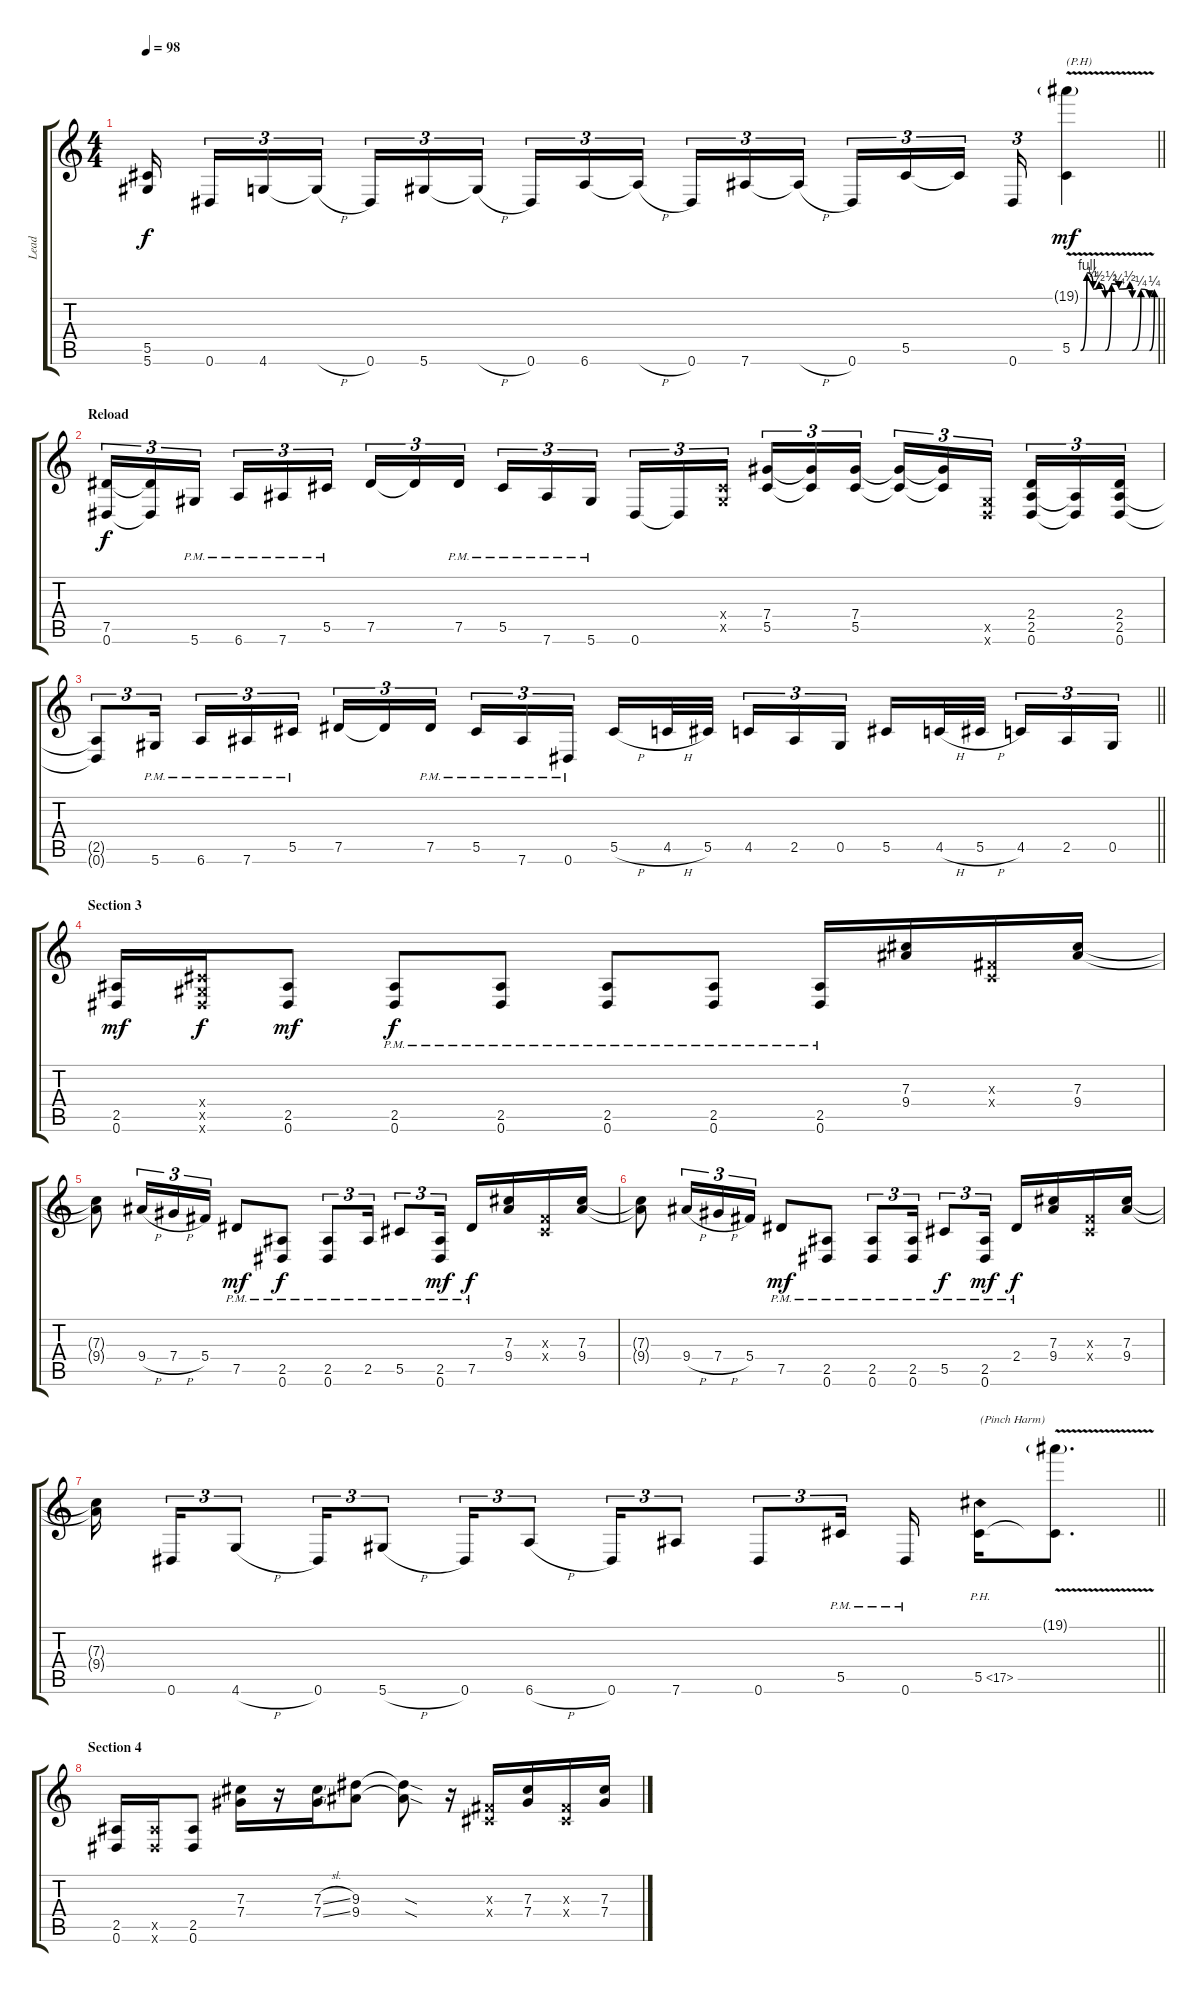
\track ("Lead" "Lead") {instrument distortionguitar}
\staff {score tabs}
\tuning (Eb4 Bb3 Gb3 Db3 Ab2 Eb2) {hide}
\ts (4 4)
\tempo 98
\clef g2
\barLineRight lightlight
\ks c
(5.5{t} 5.6{t}).16{dy f beam splitsecondary} 0.6.16{tu (3 2)} 4.6.16{tu (3 2)} 4.6{h t}.16{tu (3 2) beam splitsecondary} 0.6.16{tu (3 2)} 5.6.16{tu (3 2)} 5.6{h t}.16{tu (3 2) beam splitsecondary} 0.6.16{tu (3 2)} 6.6.16{tu (3 2)} 6.6{h t}.16{tu (3 2) beam splitsecondary} 0.6.16{tu (3 2)} 7.6.16{tu (3 2)} 7.6{h t}.16{tu (3 2) beam splitsecondary} 0.6.16{tu (3 2)} 5.5.16{tu (3 2)} 5.5{t}.16{tu (3 2) beam splitsecondary} 0.6.16{tu (3 2)} (19.1{v g} 5.5{be (custom 0 0 5 4 10 1 15 2 20 0 25 2 31 1 40 2 42 0 49 1 56 0 60 1)}).4{txt "(P.H)" dy mf} |
\section ("" "Reload")
(7.5 0.6).16{tu (3 2) dy f} (7.5{t} 0.6{t}).16{tu (3 2)} 5.6{pm}.16{tu (3 2) beam splitsecondary} 6.6{pm}.16{tu (3 2)} 7.6{pm}.16{tu (3 2)} 5.5{pm}.16{tu (3 2)} 7.5.16{tu (3 2)} 7.5{t}.16{tu (3 2)} 7.5{pm}.16{tu (3 2) beam splitsecondary} 5.5{pm}.16{tu (3 2)} 7.6{pm}.16{tu (3 2)} 5.6{pm}.16{tu (3 2)} 0.6.16{tu (3 2)} 0.6{t}.16{tu (3 2)} (0.4{x} 0.5{x}).16{tu (3 2) beam splitsecondary} (7.4 5.5).16{tu (3 2)} (7.4{t} 5.5{t}).16{tu (3 2)} (7.4 5.5).16{tu (3 2)} (7.4{t} 5.5{t}).16{tu (3 2)} (7.4{t} 5.5{t}).16{tu (3 2)} (0.5{x} 0.6{x}).16{tu (3 2) beam splitsecondary} (2.4 2.5 0.6).16{tu (3 2)} (2.5{t} 0.6{t}).16{tu (3 2)} (2.4 2.5 0.6).16{tu (3 2)} |
\barLineRight lightlight
(2.5{t} 0.6{t}).8{tu (3 2)} 5.6{pm}.16{tu (3 2) beam splitsecondary} 6.6{pm}.16{tu (3 2)} 7.6{pm}.16{tu (3 2)} 5.5{pm}.16{tu (3 2)} 7.5.16{tu (3 2)} 7.5{t}.16{tu (3 2)} 7.5{pm}.16{tu (3 2) beam splitsecondary} 5.5{pm}.16{tu (3 2)} 7.6{pm}.16{tu (3 2)} 0.6{pm}.16{tu (3 2)} 5.5{h}.16 4.5{h}.32 5.5.32{beam splitsecondary} 4.5.16{tu (3 2)} 2.5.16{tu (3 2)} 0.5.16{tu (3 2)} 5.5.16 4.5{h}.32 5.5{h}.32{beam splitsecondary} 4.5.16{tu (3 2)} 2.5.16{tu (3 2)} 0.5.16{tu (3 2)} |
\section ("" "Section 3")
(2.5 0.6).16{dy mf} (0.4{x} 0.5{x} 0.6{x}).16{dy f} (2.5 0.6).8{dy mf} (2.5{pm} 0.6{pm}).8{dy f} (2.5{pm} 0.6{pm}).8 (2.5{pm} 0.6{pm}).8 (2.5{pm} 0.6{pm}).8 (2.5{pm} 0.6{pm}).16 (7.3 9.4).16 (0.3{x} 0.4{x}).16 (7.3 9.4).16 |
(7.3{t} 9.4{t}).8 9.4{h}.16{tu (3 2)} 7.4{h}.16{tu (3 2)} 5.4.16{tu (3 2)} 7.5{pm}.8{dy mf} (2.5{pm} 0.6{pm}).8{dy f} (2.5{pm} 0.6{pm}).8{tu (3 2)} 2.5{pm}.16{tu (3 2)} 5.5{pm}.8{tu (3 2)} (2.5{pm} 0.6{pm}).16{tu (3 2) dy mf} 7.5{pm}.16{dy f} (7.3 9.4).16 (0.3{x} 0.4{x}).16 (7.3 9.4).16 |
(7.3{t} 9.4{t}).8 9.4{h}.16{tu (3 2)} 7.4{h}.16{tu (3 2)} 5.4.16{tu (3 2)} 7.5{pm}.8{dy mf} (2.5{pm} 0.6{pm}).8 (2.5{pm} 0.6{pm}).8{tu (3 2)} (2.5{pm} 0.6{pm}).16{tu (3 2)} 5.5{pm}.8{tu (3 2) dy f} (2.5{pm} 0.6{pm}).16{tu (3 2) dy mf} 2.4{pm}.16{dy f} (7.3 9.4).16 (0.3{x} 0.4{x}).16 (7.3 9.4).16 |
\barLineRight lightlight
(7.3{t} 9.4{t}).16{beam splitsecondary} 0.6.16{tu (3 2)} 4.6{h}.8{tu (3 2)} 0.6.16{tu (3 2)} 5.6{h}.8{tu (3 2)} 0.6.16{tu (3 2)} 6.6{h}.8{tu (3 2)} 0.6.16{tu (3 2)} 7.6.8{tu (3 2)} 0.6.8{tu (3 2)} 5.5{pm}.16{tu (3 2)} 0.6{pm}.16 5.5{ph 12}.16{txt "(Pinch Harm)"} (19.1{g} 5.5{v t}).8{d} |
\section ("" "Section 4")
(2.5 0.6).16 (2.5{x} 0.6{x}).16 (2.5 0.6).8 (7.3 7.4).16 r.16 (7.3{sl} 7.4{sl}).16 (9.3 9.4).8 (9.3{sod t} 9.4{sod t}).8 r.16 (0.3{x} 0.4{x}).16 (7.3 7.4).16 (0.3{x} 0.4{x}).16 (7.3 7.4).16
